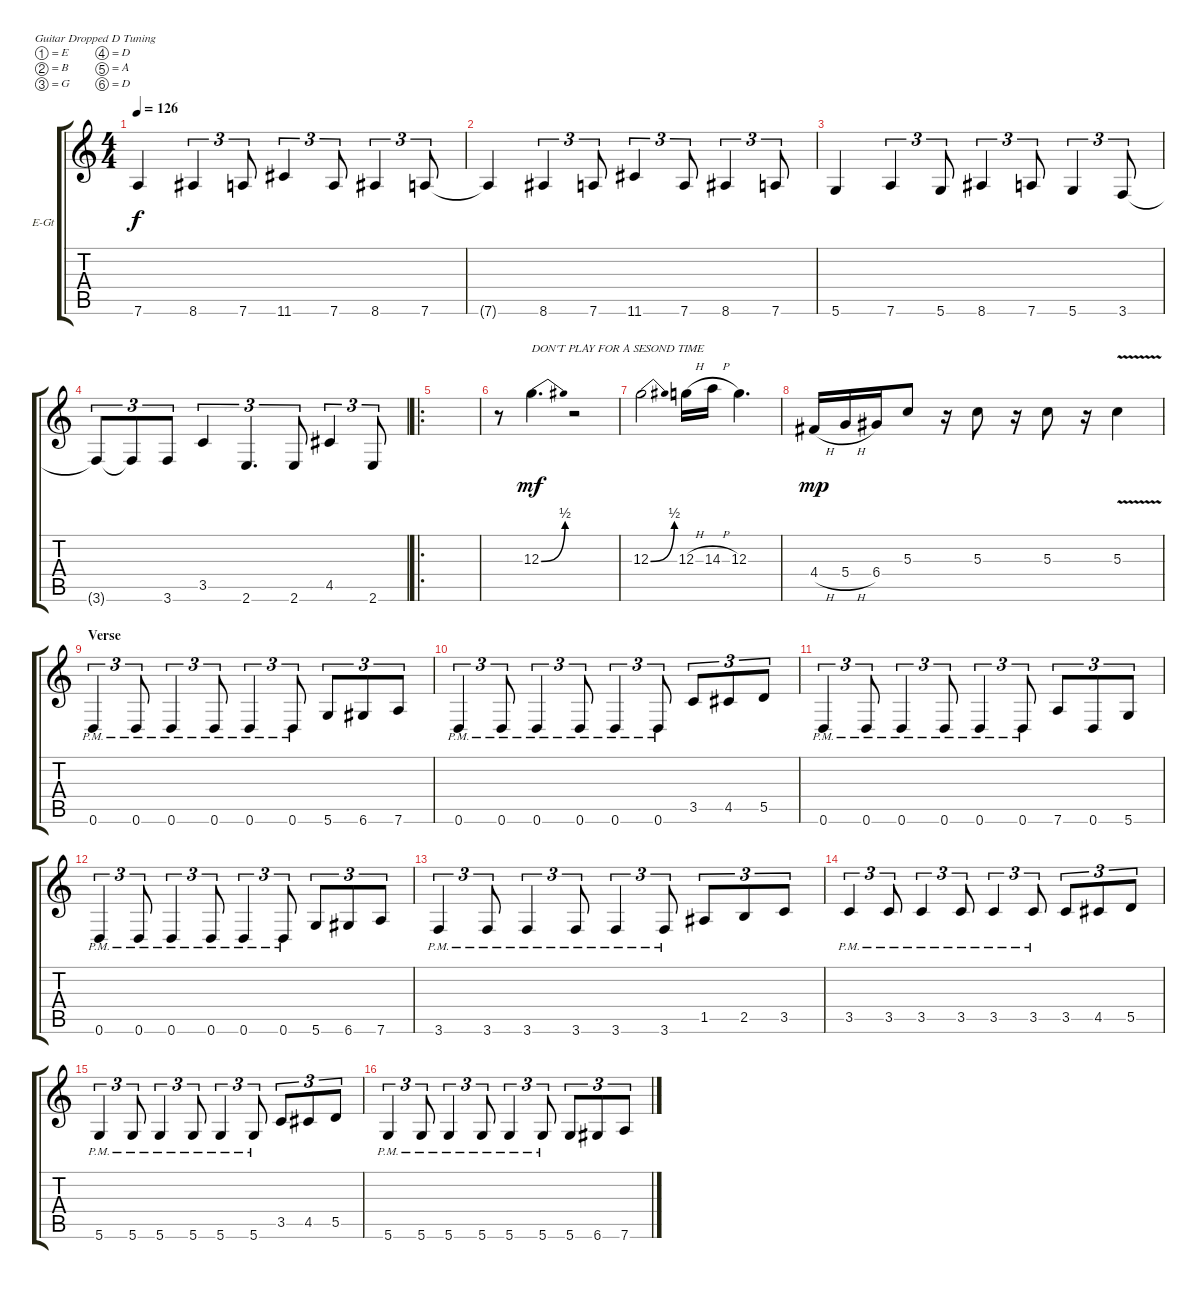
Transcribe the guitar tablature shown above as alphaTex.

\defaultSystemsLayout 4
\bracketExtendMode groupsimilarinstruments
\firstSystemTrackNameOrientation horizontal
\otherSystemsTrackNameOrientation horizontal
\track ("Matthew Bellamy (guitar)" "E-Gt") {instrument distortionguitar}
\staff {score tabs}
\tuning (E4 B3 G3 D3 A2 D2)
\ts (4 4)
\tempo 126
\clef g2
\ks c
7.6.4{dy f} 8.6.4{tu (3 2)} 7.6.8{tu (3 2)} 11.6.4{tu (3 2)} 7.6.8{tu (3 2)} 8.6.4{tu (3 2)} 7.6.8{tu (3 2)} |
7.6{t}.4 8.6.4{tu (3 2)} 7.6.8{tu (3 2)} 11.6.4{tu (3 2)} 7.6.8{tu (3 2)} 8.6.4{tu (3 2)} 7.6.8{tu (3 2)} |
5.6.4 7.6.4{tu (3 2)} 5.6.8{tu (3 2)} 8.6.4{tu (3 2)} 7.6.8{tu (3 2)} 5.6.4{tu (3 2)} 3.6.8{tu (3 2)} |
3.6{t}.8{tu (3 2)} 3.6{t}.8{tu (3 2)} 3.6.8{tu (3 2)} 3.5.4{tu (3 2)} 2.6.4{d tu (3 2)} 2.6.8{tu (3 2)} 4.5.4{tu (3 2)} 2.6.8{tu (3 2)} |
\ro
|
r.8 12.3{be (bend 0 0 59.4 2)}.4{d txt "DON'T PLAY FOR A SESOND TIME" dy mf} r.2 |
12.3{be (bend 0 0 59.4 2)}.2 12.3{h}.16 14.3{h}.16 12.3.4{d} |
4.4{h}.16{dy mp} 5.4{h}.16 6.4.16 5.3.8 r.16 5.3.8 r.16 5.3.8 r.16 5.3{v}.4 |
\section ("" "Verse")
0.6{pm}.4{tu (3 2)} 0.6{pm}.8{tu (3 2)} 0.6{pm}.4{tu (3 2)} 0.6{pm}.8{tu (3 2)} 0.6{pm}.4{tu (3 2)} 0.6{pm}.8{tu (3 2)} 5.6.8{tu (3 2)} 6.6.8{tu (3 2)} 7.6.8{tu (3 2)} |
0.6{pm}.4{tu (3 2)} 0.6{pm}.8{tu (3 2)} 0.6{pm}.4{tu (3 2)} 0.6{pm}.8{tu (3 2)} 0.6{pm}.4{tu (3 2)} 0.6{pm}.8{tu (3 2)} 3.5.8{tu (3 2)} 4.5.8{tu (3 2)} 5.5.8{tu (3 2)} |
0.6{pm}.4{tu (3 2)} 0.6{pm}.8{tu (3 2)} 0.6{pm}.4{tu (3 2)} 0.6{pm}.8{tu (3 2)} 0.6{pm}.4{tu (3 2)} 0.6{pm}.8{tu (3 2)} 7.6.8{tu (3 2)} 0.6.8{tu (3 2)} 5.6.8{tu (3 2)} |
0.6{pm}.4{tu (3 2)} 0.6{pm}.8{tu (3 2)} 0.6{pm}.4{tu (3 2)} 0.6{pm}.8{tu (3 2)} 0.6{pm}.4{tu (3 2)} 0.6{pm}.8{tu (3 2)} 5.6.8{tu (3 2)} 6.6.8{tu (3 2)} 7.6.8{tu (3 2)} |
3.6{pm}.4{tu (3 2)} 3.6{pm}.8{tu (3 2)} 3.6{pm}.4{tu (3 2)} 3.6{pm}.8{tu (3 2)} 3.6{pm}.4{tu (3 2)} 3.6{pm}.8{tu (3 2)} 1.5.8{tu (3 2)} 2.5.8{tu (3 2)} 3.5.8{tu (3 2)} |
3.5{pm}.4{tu (3 2)} 3.5{pm}.8{tu (3 2)} 3.5{pm}.4{tu (3 2)} 3.5{pm}.8{tu (3 2)} 3.5{pm}.4{tu (3 2)} 3.5{pm}.8{tu (3 2)} 3.5.8{tu (3 2)} 4.5.8{tu (3 2)} 5.5.8{tu (3 2)} |
5.6{pm}.4{tu (3 2)} 5.6{pm}.8{tu (3 2)} 5.6{pm}.4{tu (3 2)} 5.6{pm}.8{tu (3 2)} 5.6{pm}.4{tu (3 2)} 5.6{pm}.8{tu (3 2)} 3.5.8{tu (3 2)} 4.5.8{tu (3 2)} 5.5.8{tu (3 2)} |
5.6{pm}.4{tu (3 2)} 5.6{pm}.8{tu (3 2)} 5.6{pm}.4{tu (3 2)} 5.6{pm}.8{tu (3 2)} 5.6{pm}.4{tu (3 2)} 5.6{pm}.8{tu (3 2)} 5.6.8{tu (3 2)} 6.6.8{tu (3 2)} 7.6.8{tu (3 2)}
